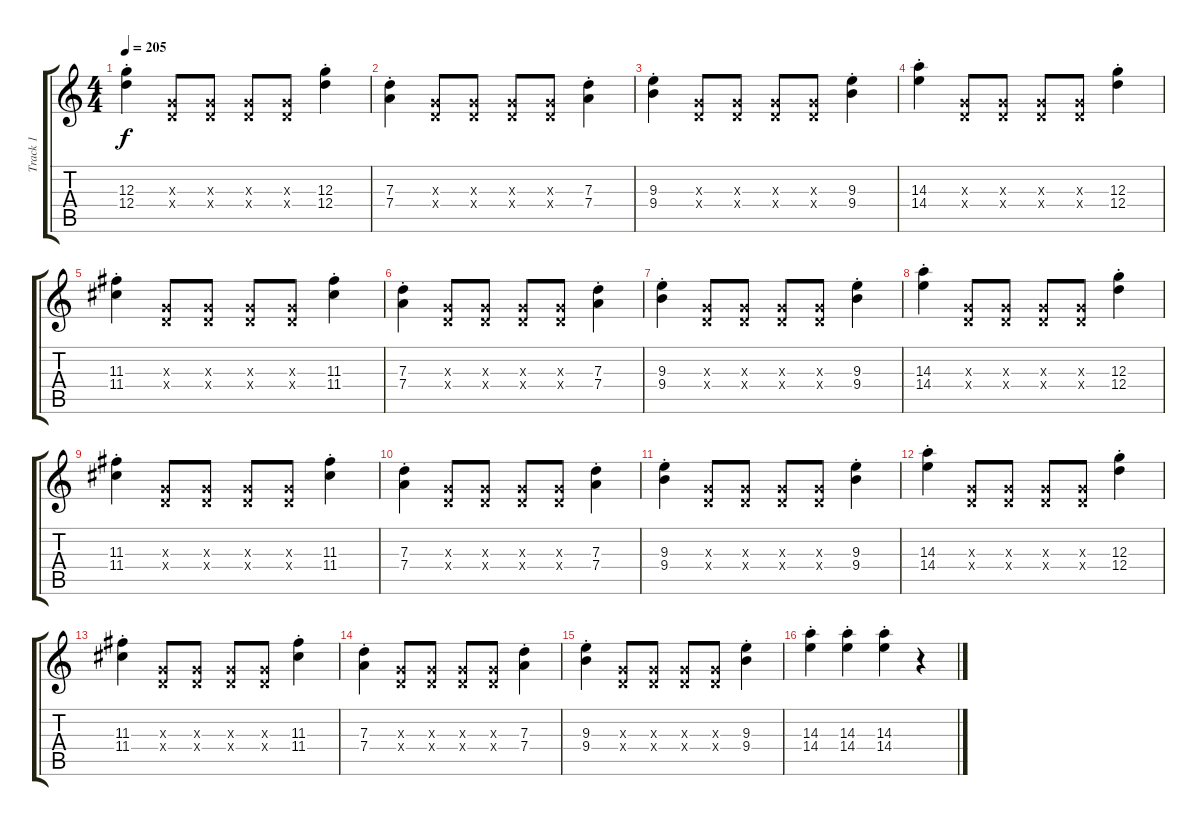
\track ("Track 1" "Track 1") {instrument acousticguitarsteel}
\staff {score tabs}
\tuning (E4 B3 G3 D3 A2 E2) {hide}
\ts (4 4)
\tempo 205
\clef g2
\ks c
(12.3{st} 12.4{st}).4{dy f} (0.3{x} 0.4{x}).8 (0.3{x} 0.4{x}).8 (0.3{x} 0.4{x}).8 (0.3{x} 0.4{x}).8 (12.3{st} 12.4{st}).4 |
(7.3{st} 7.4{st}).4 (0.3{x} 0.4{x}).8 (0.3{x} 0.4{x}).8 (0.3{x} 0.4{x}).8 (0.3{x} 0.4{x}).8 (7.3{st} 7.4{st}).4 |
(9.3{st} 9.4{st}).4 (0.3{x} 0.4{x}).8 (0.3{x} 0.4{x}).8 (0.3{x} 0.4{x}).8 (0.3{x} 0.4{x}).8 (9.3{st} 9.4{st}).4 |
(14.3{st} 14.4{st}).4 (0.3{x} 0.4{x}).8 (0.3{x} 0.4{x}).8 (0.3{x} 0.4{x}).8 (0.3{x} 0.4{x}).8 (12.3{st} 12.4{st}).4 |
(11.3{st} 11.4{st}).4 (0.3{x} 0.4{x}).8 (0.3{x} 0.4{x}).8 (0.3{x} 0.4{x}).8 (0.3{x} 0.4{x}).8 (11.3{st} 11.4{st}).4 |
(7.3{st} 7.4{st}).4 (0.3{x} 0.4{x}).8 (0.3{x} 0.4{x}).8 (0.3{x} 0.4{x}).8 (0.3{x} 0.4{x}).8 (7.3{st} 7.4{st}).4 |
(9.3{st} 9.4{st}).4 (0.3{x} 0.4{x}).8 (0.3{x} 0.4{x}).8 (0.3{x} 0.4{x}).8 (0.3{x} 0.4{x}).8 (9.3{st} 9.4{st}).4 |
(14.3{st} 14.4{st}).4 (0.3{x} 0.4{x}).8 (0.3{x} 0.4{x}).8 (0.3{x} 0.4{x}).8 (0.3{x} 0.4{x}).8 (12.3{st} 12.4{st}).4 |
(11.3{st} 11.4{st}).4 (0.3{x} 0.4{x}).8 (0.3{x} 0.4{x}).8 (0.3{x} 0.4{x}).8 (0.3{x} 0.4{x}).8 (11.3{st} 11.4{st}).4 |
(7.3{st} 7.4{st}).4 (0.3{x} 0.4{x}).8 (0.3{x} 0.4{x}).8 (0.3{x} 0.4{x}).8 (0.3{x} 0.4{x}).8 (7.3{st} 7.4{st}).4 |
(9.3{st} 9.4{st}).4 (0.3{x} 0.4{x}).8 (0.3{x} 0.4{x}).8 (0.3{x} 0.4{x}).8 (0.3{x} 0.4{x}).8 (9.3{st} 9.4{st}).4 |
(14.3{st} 14.4{st}).4 (0.3{x} 0.4{x}).8 (0.3{x} 0.4{x}).8 (0.3{x} 0.4{x}).8 (0.3{x} 0.4{x}).8 (12.3{st} 12.4{st}).4 |
(11.3{st} 11.4{st}).4 (0.3{x} 0.4{x}).8 (0.3{x} 0.4{x}).8 (0.3{x} 0.4{x}).8 (0.3{x} 0.4{x}).8 (11.3{st} 11.4{st}).4 |
(7.3{st} 7.4{st}).4 (0.3{x} 0.4{x}).8 (0.3{x} 0.4{x}).8 (0.3{x} 0.4{x}).8 (0.3{x} 0.4{x}).8 (7.3{st} 7.4{st}).4 |
(9.3{st} 9.4{st}).4 (0.3{x} 0.4{x}).8 (0.3{x} 0.4{x}).8 (0.3{x} 0.4{x}).8 (0.3{x} 0.4{x}).8 (9.3{st} 9.4{st}).4 |
(14.3{st} 14.4{st}).4 (14.3{st} 14.4{st}).4 (14.3{st} 14.4{st}).4 r.4
